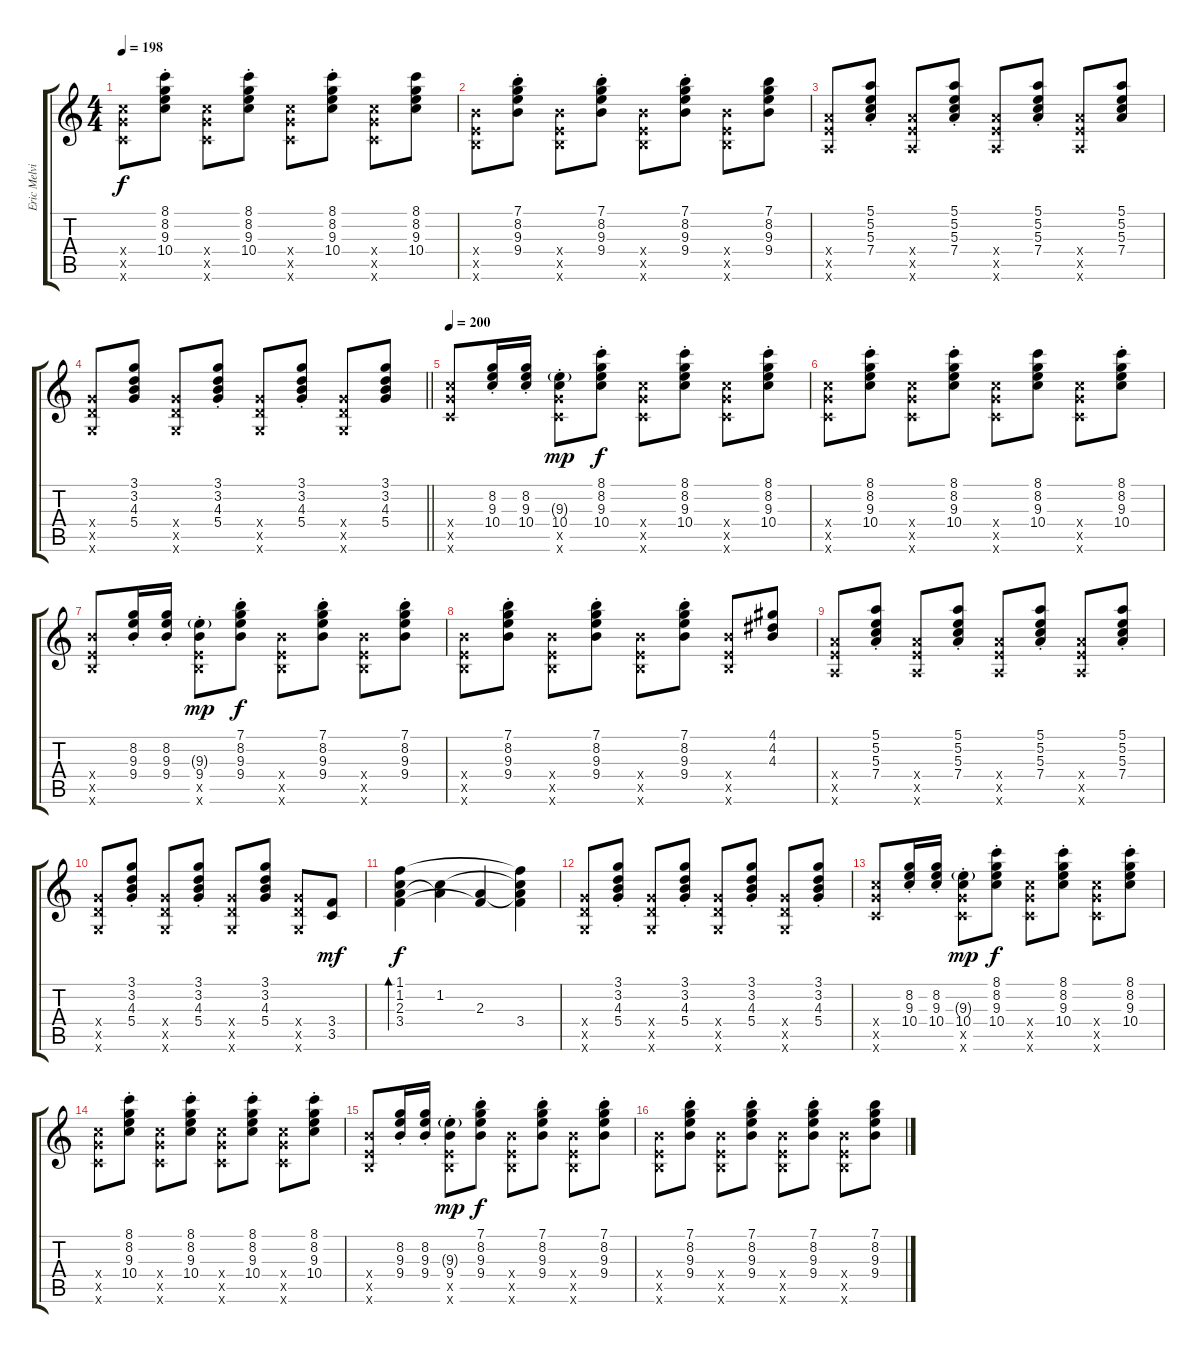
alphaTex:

\track ("Eric Melvin" "Eric Melvi") {instrument electricguitarjazz}
\staff {score tabs}
\tuning (E4 B3 G3 D3 A2 E2) {hide}
\ts (4 4)
\tempo 198
\clef g2
\ks c
(10.4{x} 10.5{x} 8.6{x}).8{dy f} (8.1{st} 8.2{st} 9.3{st} 10.4{st}).8 (10.4{x} 10.5{x} 8.6{x}).8 (8.1{st} 8.2{st} 9.3{st} 10.4{st}).8 (10.4{x} 10.5{x} 8.6{x}).8 (8.1{st} 8.2{st} 9.3{st} 10.4{st}).8 (10.4{x} 10.5{x} 8.6{x}).8 (8.1 8.2 9.3 10.4).8 |
(9.4{x} 7.5{x} 7.6{x}).8 (7.1{st} 8.2{st} 9.3{st} 9.4{st}).8 (9.4{x} 7.5{x} 7.6{x}).8 (7.1{st} 8.2{st} 9.3{st} 9.4{st}).8 (9.4{x} 7.5{x} 7.6{x}).8 (7.1{st} 8.2{st} 9.3{st} 9.4{st}).8 (9.4{x} 7.5{x} 7.6{x}).8 (7.1 8.2 9.3 9.4).8 |
(7.4{x} 7.5{x} 5.6{x}).8 (5.1{st} 5.2{st} 5.3{st} 7.4{st}).8 (7.4{x} 7.5{x} 5.6{x}).8 (5.1{st} 5.2{st} 5.3{st} 7.4{st}).8 (7.4{x} 7.5{x} 5.6{x}).8 (5.1{st} 5.2{st} 5.3{st} 7.4{st}).8 (7.4{x} 7.5{x} 5.6{x}).8 (5.1 5.2 5.3 7.4).8 |
\barLineRight lightlight
(5.4{x} 5.5{x} 3.6{x}).8 (3.1 3.2 4.3 5.4).8 (5.4{x} 5.5{x} 3.6{x}).8 (3.1{st} 3.2{st} 4.3{st} 5.4{st}).8 (5.4{x} 5.5{x} 3.6{x}).8 (3.1{st} 3.2{st} 4.3{st} 5.4{st}).8 (5.4{x} 5.5{x} 3.6{x}).8 (3.1 3.2 4.3 5.4).8 |
\section ("" "")
\tempo 200
(10.4{x} 10.5{x} 8.6{x}).8 (8.2{st} 9.3{st} 10.4{st}).16 (8.2{st} 9.3{st} 10.4{st}).16 (9.3{g st} 10.4{st} 10.5{x} 8.6{x}).8{dy mp} (8.1{st} 8.2{st} 9.3{st} 10.4{st}).8{dy f} (10.4{x} 10.5{x} 8.6{x}).8 (8.1{st} 8.2{st} 9.3{st} 10.4{st}).8 (10.4{x} 10.5{x} 8.6{x}).8 (8.1{st} 8.2{st} 9.3{st} 10.4{st}).8 |
(10.4{x} 10.5{x} 8.6{x}).8 (8.1{st} 8.2{st} 9.3{st} 10.4{st}).8 (10.4{x} 10.5{x} 8.6{x}).8 (8.1{st} 8.2{st} 9.3{st} 10.4{st}).8 (10.4{x} 10.5{x} 8.6{x}).8 (8.1 8.2 9.3 10.4).8 (10.4{x} 10.5{x} 8.6{x}).8 (8.1{st} 8.2{st} 9.3{st} 10.4{st}).8 |
(9.4{x} 7.5{x} 7.6{x}).8 (8.2{st} 9.3{st} 9.4{st}).16 (8.2{st} 9.3{st} 9.4{st}).16 (9.3{g st} 9.4{st} 7.5{x} 7.6{x}).8{dy mp} (7.1{st} 8.2{st} 9.3{st} 9.4{st}).8{dy f} (9.4{x} 7.5{x} 7.6{x}).8 (7.1{st} 8.2{st} 9.3{st} 9.4{st}).8 (9.4{x} 7.5{x} 7.6{x}).8 (7.1{st} 8.2{st} 9.3{st} 9.4{st}).8 |
(9.4{x} 7.5{x} 7.6{x}).8 (7.1{st} 8.2{st} 9.3{st} 9.4{st}).8 (9.4{x} 7.5{x} 7.6{x}).8 (7.1{st} 8.2{st} 9.3{st} 9.4{st}).8 (9.4{x} 7.5{x} 7.6{x}).8 (7.1{st} 8.2{st} 9.3{st} 9.4{st}).8 (9.4{x} 7.5{x} 7.6{x}).8 (4.1 4.2 4.3).8 |
(7.4{x} 7.5{x} 5.6{x}).8 (5.1{st} 5.2{st} 5.3{st} 7.4{st}).8 (7.4{x} 7.5{x} 5.6{x}).8 (5.1{st} 5.2{st} 5.3{st} 7.4{st}).8 (7.4{x} 7.5{x} 5.6{x}).8 (5.1{st} 5.2{st} 5.3{st} 7.4{st}).8 (7.4{x} 7.5{x} 5.6{x}).8 (5.1{st} 5.2{st} 5.3{st} 7.4{st}).8 |
(5.4{x} 5.5{x} 3.6{x}).8 (3.1{st} 3.2{st} 4.3{st} 5.4{st}).8 (5.4{x} 5.5{x} 3.6{x}).8 (3.1{st} 3.2{st} 4.3{st} 5.4{st}).8 (5.4{x} 5.5{x} 3.6{x}).8 (3.1 3.2 4.3 5.4).8 (5.4{x} 5.5{x} 3.6{x}).8 (3.4 3.5).8{dy mf} |
(1.1 1.2 2.3 3.4).4{bd 120 dy f} (1.2 2.3{t}).4 (2.3 3.4{t}).4 (1.1{t} 1.2{t} 2.3{t} 3.4).4 |
(5.4{x} 5.5{x} 3.6{x}).8 (3.1{st} 3.2{st} 4.3{st} 5.4{st}).8 (5.4{x} 5.5{x} 3.6{x}).8 (3.1{st} 3.2{st} 4.3{st} 5.4{st}).8 (5.4{x} 5.5{x} 3.6{x}).8 (3.1{st} 3.2{st} 4.3{st} 5.4{st}).8 (5.4{x} 5.5{x} 3.6{x}).8 (3.1{st} 3.2{st} 4.3 5.4{st}).8 |
(10.4{x} 10.5{x} 8.6{x}).8 (8.2{st} 9.3{st} 10.4{st}).16 (8.2{st} 9.3{st} 10.4{st}).16 (9.3{g st} 10.4{st} 10.5{x} 8.6{x}).8{dy mp} (8.1{st} 8.2{st} 9.3{st} 10.4{st}).8{dy f} (10.4{x} 10.5{x} 8.6{x}).8 (8.1{st} 8.2{st} 9.3{st} 10.4{st}).8 (10.4{x} 10.5{x} 8.6{x}).8 (8.1{st} 8.2{st} 9.3{st} 10.4{st}).8 |
(10.4{x} 10.5{x} 8.6{x}).8 (8.1{st} 8.2{st} 9.3{st} 10.4{st}).8 (10.4{x} 10.5{x} 8.6{x}).8 (8.1{st} 8.2{st} 9.3{st} 10.4{st}).8 (10.4{x} 10.5{x} 8.6{x}).8 (8.1{st} 8.2{st} 9.3{st} 10.4{st}).8 (10.4{x} 10.5{x} 8.6{x}).8 (8.1{st} 8.2{st} 9.3{st} 10.4{st}).8 |
(9.4{x} 7.5{x} 7.6{x}).8 (8.2{st} 9.3{st} 9.4{st}).16 (8.2{st} 9.3{st} 9.4{st}).16 (9.3{g st} 9.4{st} 7.5{x} 7.6{x}).8{dy mp} (7.1{st} 8.2{st} 9.3{st} 9.4{st}).8{dy f} (9.4{x} 7.5{x} 7.6{x}).8 (7.1{st} 8.2{st} 9.3{st} 9.4{st}).8 (9.4{x} 7.5{x} 7.6{x}).8 (7.1{st} 8.2{st} 9.3{st} 9.4{st}).8 |
(9.4{x} 7.5{x} 7.6{x}).8 (7.1{st} 8.2{st} 9.3{st} 9.4{st}).8 (9.4{x} 7.5{x} 7.6{x}).8 (7.1{st} 8.2{st} 9.3{st} 9.4{st}).8 (9.4{x} 7.5{x} 7.6{x}).8 (7.1{st} 8.2{st} 9.3{st} 9.4{st}).8 (9.4{x} 7.5{x} 7.6{x}).8 (7.1 8.2 9.3 9.4).8
